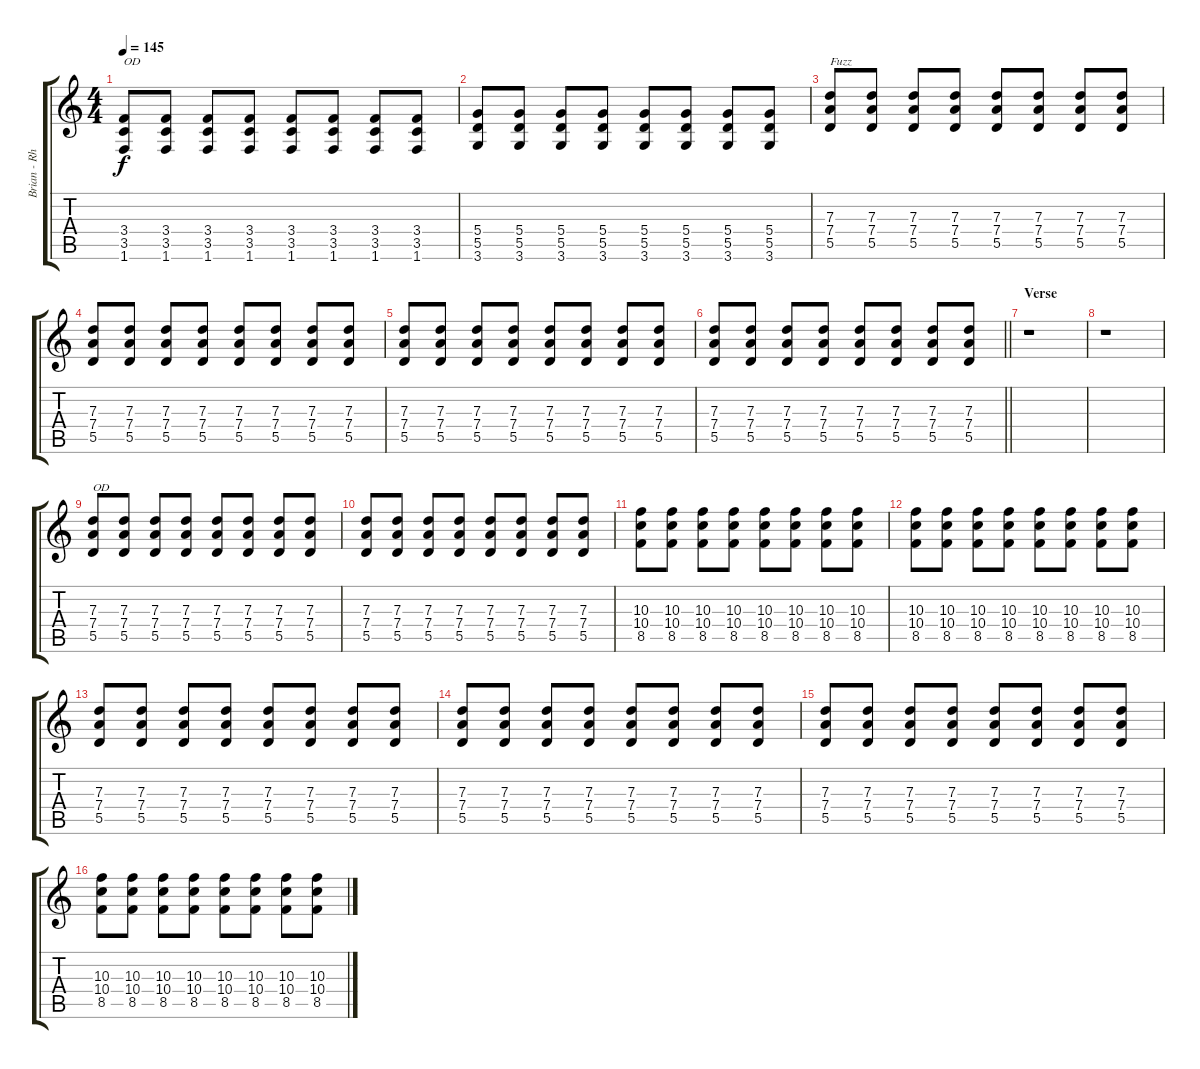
\track ("Brian - Rhythm Guitar" "Brian - Rh") {instrument electricguitarjazz}
\staff {score tabs}
\tuning (E4 B3 G3 D3 A2 E2) {hide}
\ts (4 4)
\tempo 145
\clef g2
\ks c
(3.4 3.5 1.6).8{txt "OD" dy f volume 12 instrument electricguitarjazz} (3.4 3.5 1.6).8 (3.4 3.5 1.6).8 (3.4 3.5 1.6).8 (3.4 3.5 1.6).8 (3.4 3.5 1.6).8 (3.4 3.5 1.6).8 (3.4 3.5 1.6).8 |
(5.4 5.5 3.6).8 (5.4 5.5 3.6).8 (5.4 5.5 3.6).8 (5.4 5.5 3.6).8 (5.4 5.5 3.6).8 (5.4 5.5 3.6).8 (5.4 5.5 3.6).8 (5.4 5.5 3.6).8 |
(7.3 7.4 5.5).8{txt "Fuzz" volume 8 instrument electricguitarjazz} (7.3 7.4 5.5).8 (7.3 7.4 5.5).8 (7.3 7.4 5.5).8 (7.3 7.4 5.5).8 (7.3 7.4 5.5).8 (7.3 7.4 5.5).8 (7.3 7.4 5.5).8 |
(7.3 7.4 5.5).8 (7.3 7.4 5.5).8 (7.3 7.4 5.5).8 (7.3 7.4 5.5).8 (7.3 7.4 5.5).8 (7.3 7.4 5.5).8 (7.3 7.4 5.5).8 (7.3 7.4 5.5).8 |
(7.3 7.4 5.5).8 (7.3 7.4 5.5).8 (7.3 7.4 5.5).8 (7.3 7.4 5.5).8 (7.3 7.4 5.5).8 (7.3 7.4 5.5).8 (7.3 7.4 5.5).8 (7.3 7.4 5.5).8 |
\barLineRight lightlight
(7.3 7.4 5.5).8 (7.3 7.4 5.5).8 (7.3 7.4 5.5).8 (7.3 7.4 5.5).8 (7.3 7.4 5.5).8 (7.3 7.4 5.5).8 (7.3 7.4 5.5).8 (7.3 7.4 5.5).8 |
\section ("" "Verse")
r.1 |
r.1 |
(7.3 7.4 5.5).8{txt "OD" volume 8 instrument electricguitarjazz} (7.3 7.4 5.5).8 (7.3 7.4 5.5).8 (7.3 7.4 5.5).8 (7.3 7.4 5.5).8 (7.3 7.4 5.5).8 (7.3 7.4 5.5).8 (7.3 7.4 5.5).8 |
(7.3 7.4 5.5).8 (7.3 7.4 5.5).8 (7.3 7.4 5.5).8 (7.3 7.4 5.5).8 (7.3 7.4 5.5).8 (7.3 7.4 5.5).8 (7.3 7.4 5.5).8 (7.3 7.4 5.5).8 |
(10.3 10.4 8.5).8 (10.3 10.4 8.5).8 (10.3 10.4 8.5).8 (10.3 10.4 8.5).8 (10.3 10.4 8.5).8 (10.3 10.4 8.5).8 (10.3 10.4 8.5).8 (10.3 10.4 8.5).8 |
(10.3 10.4 8.5).8 (10.3 10.4 8.5).8 (10.3 10.4 8.5).8 (10.3 10.4 8.5).8 (10.3 10.4 8.5).8 (10.3 10.4 8.5).8 (10.3 10.4 8.5).8 (10.3 10.4 8.5).8 |
(7.3 7.4 5.5).8 (7.3 7.4 5.5).8 (7.3 7.4 5.5).8 (7.3 7.4 5.5).8 (7.3 7.4 5.5).8 (7.3 7.4 5.5).8 (7.3 7.4 5.5).8 (7.3 7.4 5.5).8 |
(7.3 7.4 5.5).8 (7.3 7.4 5.5).8 (7.3 7.4 5.5).8 (7.3 7.4 5.5).8 (7.3 7.4 5.5).8 (7.3 7.4 5.5).8 (7.3 7.4 5.5).8 (7.3 7.4 5.5).8 |
(7.3 7.4 5.5).8 (7.3 7.4 5.5).8 (7.3 7.4 5.5).8 (7.3 7.4 5.5).8 (7.3 7.4 5.5).8 (7.3 7.4 5.5).8 (7.3 7.4 5.5).8 (7.3 7.4 5.5).8 |
(10.3 10.4 8.5).8 (10.3 10.4 8.5).8 (10.3 10.4 8.5).8 (10.3 10.4 8.5).8 (10.3 10.4 8.5).8 (10.3 10.4 8.5).8 (10.3 10.4 8.5).8 (10.3 10.4 8.5).8
